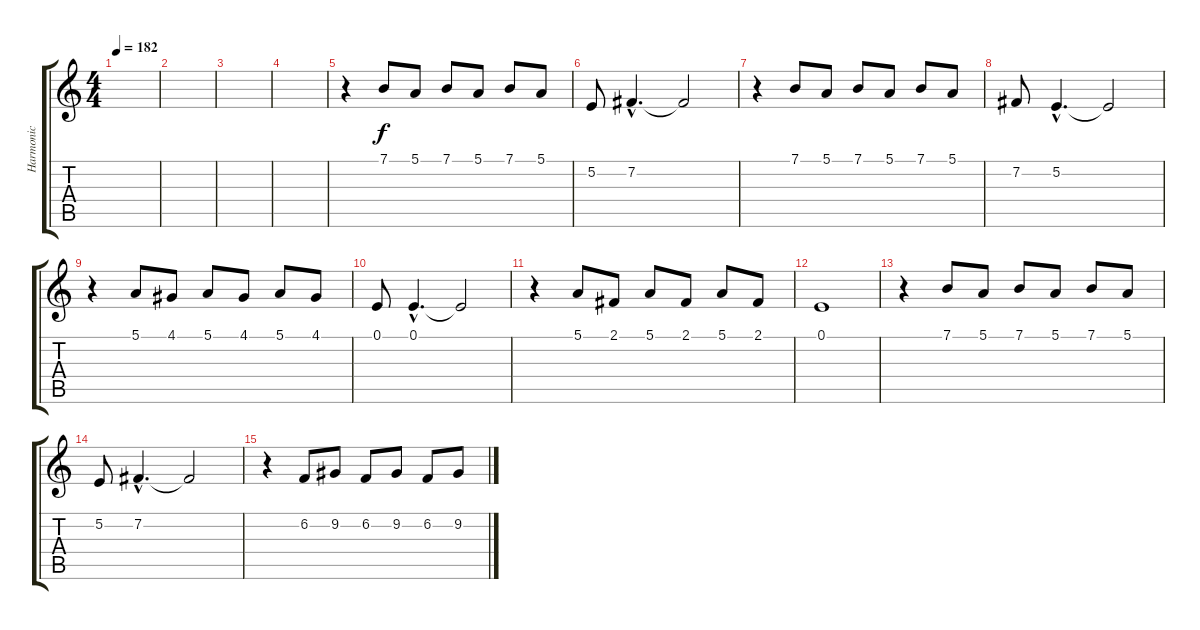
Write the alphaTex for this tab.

\track ("Harmonic" "Harmonic") {instrument honkytonkpiano}
\staff {score tabs}
\tuning (E4 B3 G3 D3 A2 E2) {hide}
\ts (4 4)
\tempo 182
\clef g2
\ks c
|
|
|
|
r.4 7.1.8 5.1.8 7.1.8 5.1.8 7.1.8 5.1.8 |
5.2.8 7.2{hac}.4{d} 7.2{t}.2 |
r.4 7.1.8 5.1.8 7.1.8 5.1.8 7.1.8 5.1.8 |
7.2.8 5.2{hac}.4{d} 5.2{t}.2 |
r.4 5.1.8 4.1.8 5.1.8 4.1.8 5.1.8 4.1.8 |
0.1.8 0.1{hac}.4{d} 0.1{t}.2 |
r.4 5.1.8 2.1.8 5.1.8 2.1.8 5.1.8 2.1.8 |
0.1.1 |
r.4 7.1.8 5.1.8 7.1.8 5.1.8 7.1.8 5.1.8 |
5.2.8 7.2{hac}.4{d} 7.2{t}.2 |
r.4 6.2.8 9.2.8 6.2.8 9.2.8 6.2.8 9.2.8
